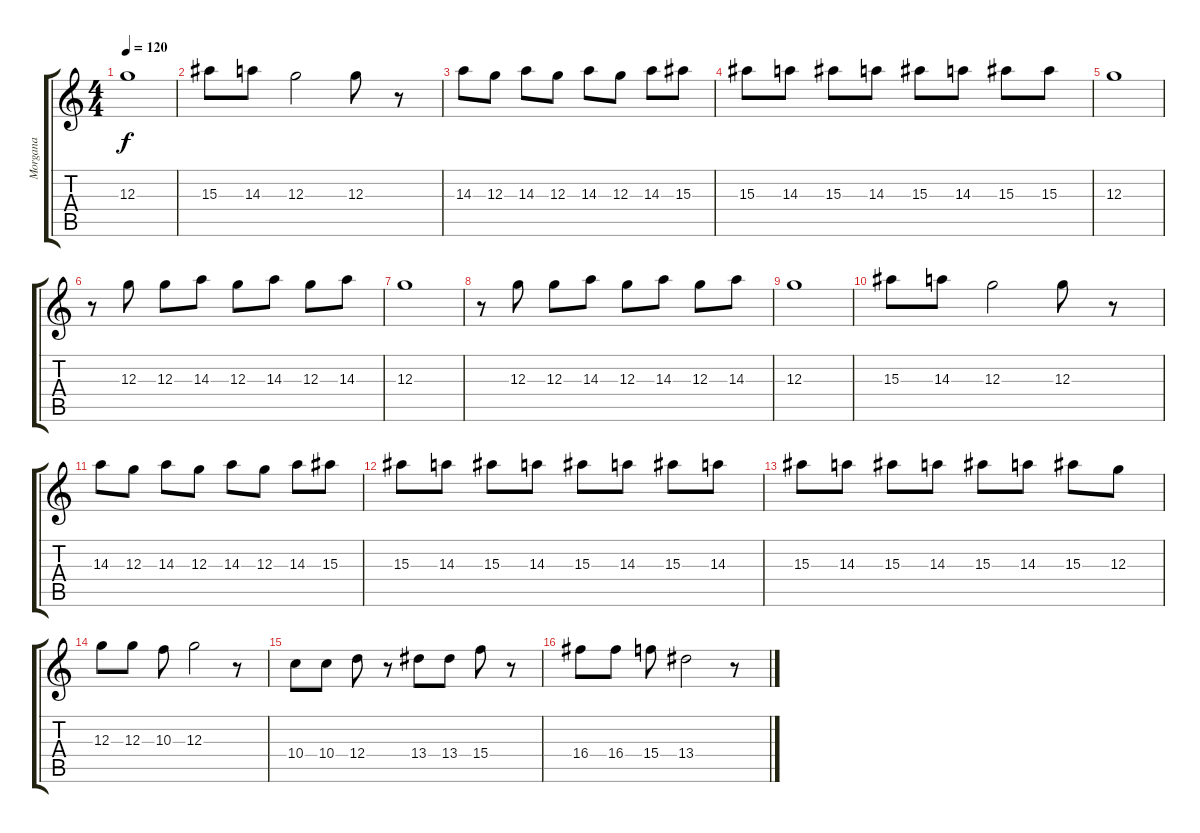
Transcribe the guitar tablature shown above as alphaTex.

\track ("Morgana" "Morgana") {instrument overdrivenguitar}
\staff {score tabs}
\tuning (E4 B3 G3 D3 A2 E2) {hide}
\ts (4 4)
\tempo 120
\clef g2
\ks c
12.3.1{dy f} |
15.3.8 14.3.8 12.3.2 12.3.8 r.8 |
14.3.8 12.3.8 14.3.8 12.3.8 14.3.8 12.3.8 14.3.8 15.3.8 |
15.3.8 14.3.8 15.3.8 14.3.8 15.3.8 14.3.8 15.3.8 15.3.8 |
12.3.1 |
r.8 12.3.8 12.3.8 14.3.8 12.3.8 14.3.8 12.3.8 14.3.8 |
12.3.1 |
r.8 12.3.8 12.3.8 14.3.8 12.3.8 14.3.8 12.3.8 14.3.8 |
12.3.1 |
15.3.8 14.3.8 12.3.2 12.3.8 r.8 |
14.3.8 12.3.8 14.3.8 12.3.8 14.3.8 12.3.8 14.3.8 15.3.8 |
15.3.8 14.3.8 15.3.8 14.3.8 15.3.8 14.3.8 15.3.8 14.3.8 |
15.3.8 14.3.8 15.3.8 14.3.8 15.3.8 14.3.8 15.3.8 12.3.8 |
12.3.8 12.3.8 10.3.8 12.3.2 r.8 |
10.4.8 10.4.8 12.4.8 r.8 13.4.8 13.4.8 15.4.8 r.8 |
16.4.8 16.4.8 15.4.8 13.4.2 r.8
